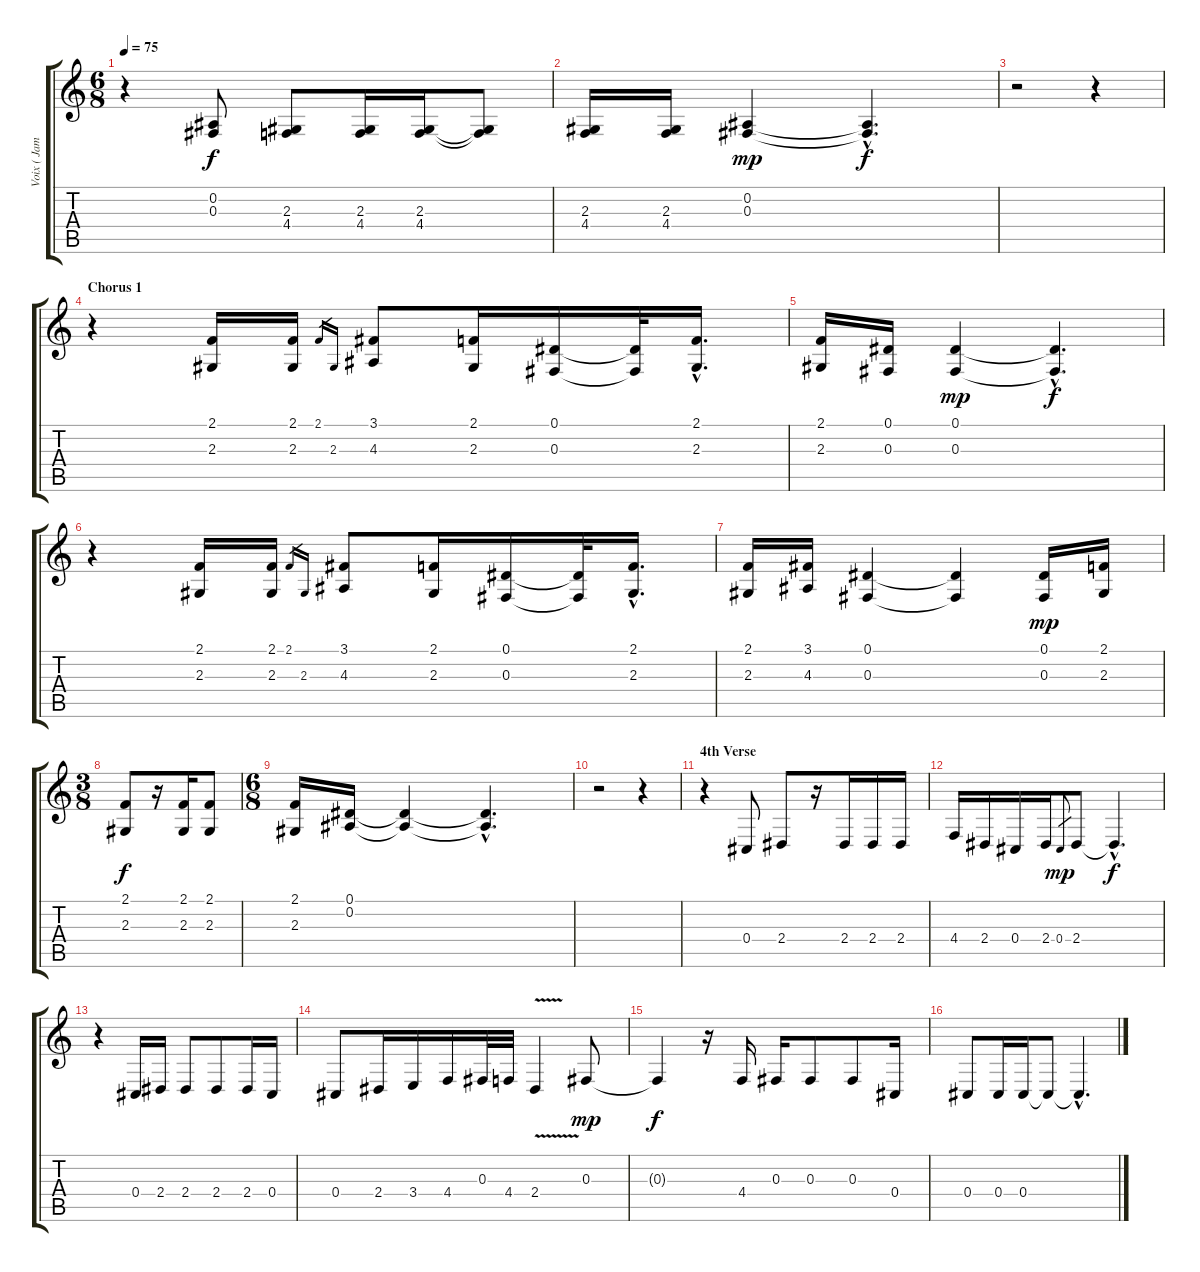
\track ("Voix ( James Hetfield )" "Voix ( Jam") {instrument cello}
\staff {score tabs}
\tuning (Eb4 Bb3 Gb3 Db3 Ab2 Eb2) {hide}
\ts (6 8)
\tempo 75
\clef g2
\ks c
r.4{dy f} (0.2 0.3).8 (2.3 4.4).8 (2.3 4.4).16 (2.3 4.4).16 (2.3{t} 4.4{t}).8 |
(2.3 4.4).16 (2.3 4.4).16 (0.2 0.3).4{dy mp} (0.2{hac t} 0.3{hac t}).4{d dy f} |
r.2 r.4 |
\section ("" "Chorus 1")
r.4 (2.1 2.3).16 (2.1 2.3).16 2.1.16{gr} 2.3.16{gr} (3.1 4.3).8 (2.1 2.3).16 (0.1 0.3).16 (0.1{t} 0.3{t}).32 (2.1{hac} 2.3{hac}).16{d} |
(2.1 2.3).16 (0.1 0.3).16 (0.1 0.3).4{dy mp} (0.1{hac t} 0.3{hac t}).4{d dy f} |
r.4 (2.1 2.3).16 (2.1 2.3).16 2.1.16{gr} 2.3.16{gr} (3.1 4.3).8 (2.1 2.3).16 (0.1 0.3).16 (0.1{t} 0.3{t}).32 (2.1{hac} 2.3{hac}).16{d} |
(2.1 2.3).16 (3.1 4.3).16 (0.1 0.3).4 (0.1{t} 0.3{t}).4 (0.1 0.3).16{dy mp} (2.1 2.3).16 |
\ts (3 8)
(2.1 2.3).8{dy f} r.16 (2.1 2.3).16 (2.1 2.3).8 |
\ts (6 8)
(2.1 2.3).16 (0.1 0.2).16 (0.1{t} 0.2{t}).4 (0.1{hac t} 0.2{hac t}).4{d} |
r.2 r.4 |
\section ("" "4th Verse")
r.4 0.4.8 2.4.8 r.16 2.4.16 2.4.16 2.4.16 |
4.4.16 2.4.16 0.4.16 2.4.16 0.4.8{gr dy mp} 2.4.8 2.4{hac t}.4{d dy f} |
r.4 0.4.16 2.4.16 2.4.8 2.4.8 2.4.16 0.4.16 |
0.4.8 2.4.16 3.4.16 4.4.16 0.3.32 4.4.32 2.4{v}.4 0.3.8{dy mp} |
0.3{t}.4{dy f} r.16 4.4.16 0.3.16 0.3.8 0.3.8 0.4.16 |
0.4.8 0.4.16 0.4.16 0.4{t}.8 0.4{hac t}.4{d}
